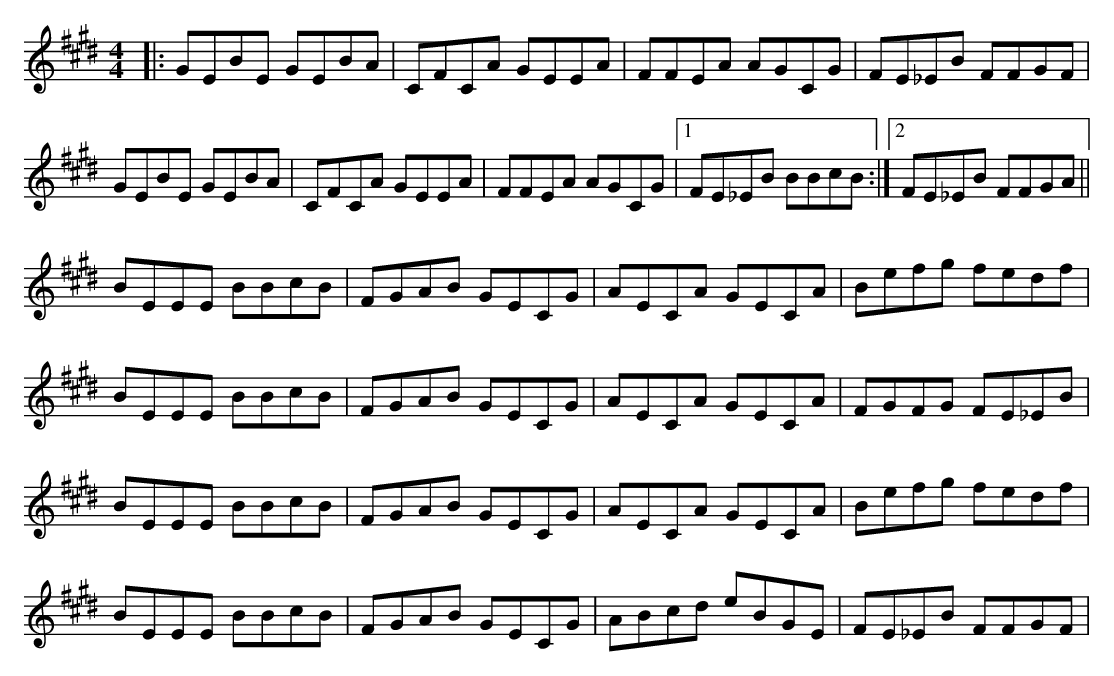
X:1
M:4/4
K:E
|:GEBE GEBA|CFCA GEEA|FFEA AGCG|FE_EB FFGF|
GEBE GEBA|CFCA GEEA|FFEA AGCG|1 FE_EB BBcB:|2 FE_EB FFGA||
BEEE BBcB|FGAB GECG|AECA GECA|Befg fedf|
BEEE BBcB|FGAB GECG|AECA GECA|FGFG FE_EB|
BEEE BBcB|FGAB GECG|AECA GECA|Befg fedf|
BEEE BBcB|FGAB GECG|ABcd eBGE|FE_EB FFGF|
